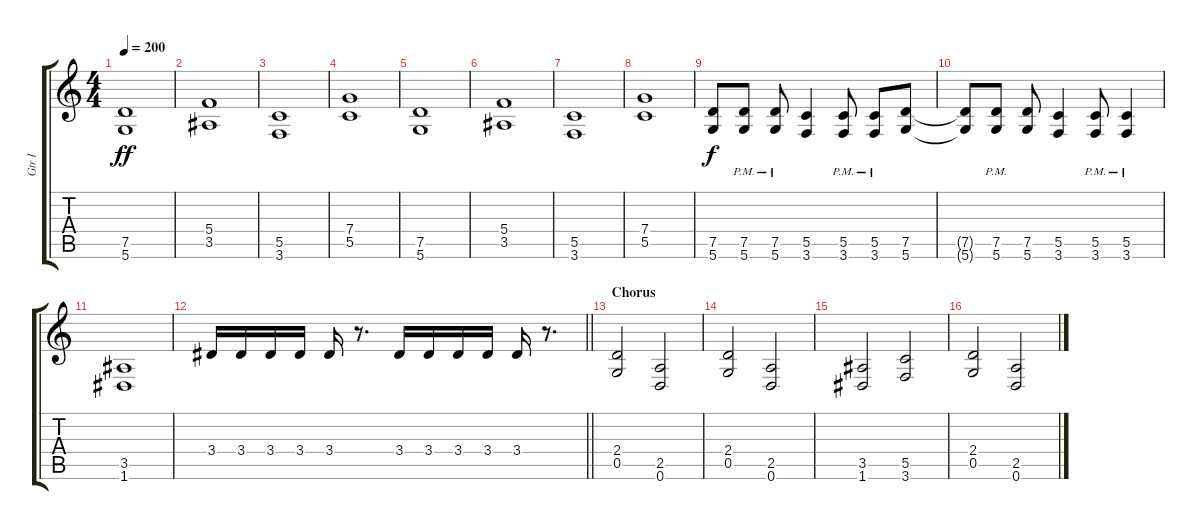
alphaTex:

\track ("Gtr I" "Gtr I") {instrument overdrivenguitar}
\staff {score tabs}
\tuning (D4 A3 F3 C3 G2 D2) {hide}
\ts (4 4)
\tempo 200
\clef g2
\ks c
(7.5 5.6).1{dy ff} |
(5.4 3.5).1 |
(5.5 3.6).1 |
(7.4 5.5).1 |
(7.5 5.6).1 |
(5.4 3.5).1 |
(5.5 3.6).1 |
(7.4 5.5).1 |
(7.5 5.6).8{dy f} (7.5{pm} 5.6{pm}).8 (7.5{pm} 5.6{pm}).8 (5.5 3.6).4 (5.5{pm} 3.6{pm}).8 (5.5{pm} 3.6{pm}).8 (7.5 5.6).8 |
(7.5{t} 5.6{t}).8 (7.5{pm} 5.6{pm}).8 (7.5 5.6).8 (5.5 3.6).4 (5.5{pm} 3.6{pm}).8 (5.5{pm} 3.6{pm}).4 |
(3.5 1.6).1 |
\barLineRight lightlight
3.4.16 3.4.16 3.4.16 3.4.16 3.4.16 r.8{d} 3.4.16 3.4.16 3.4.16 3.4.16 3.4.16 r.8{d} |
\section ("" "Chorus")
(2.4 0.5).2 (2.5 0.6).2 |
(2.4 0.5).2 (2.5 0.6).2 |
(3.5 1.6).2 (5.5 3.6).2 |
(2.4 0.5).2 (2.5 0.6).2
